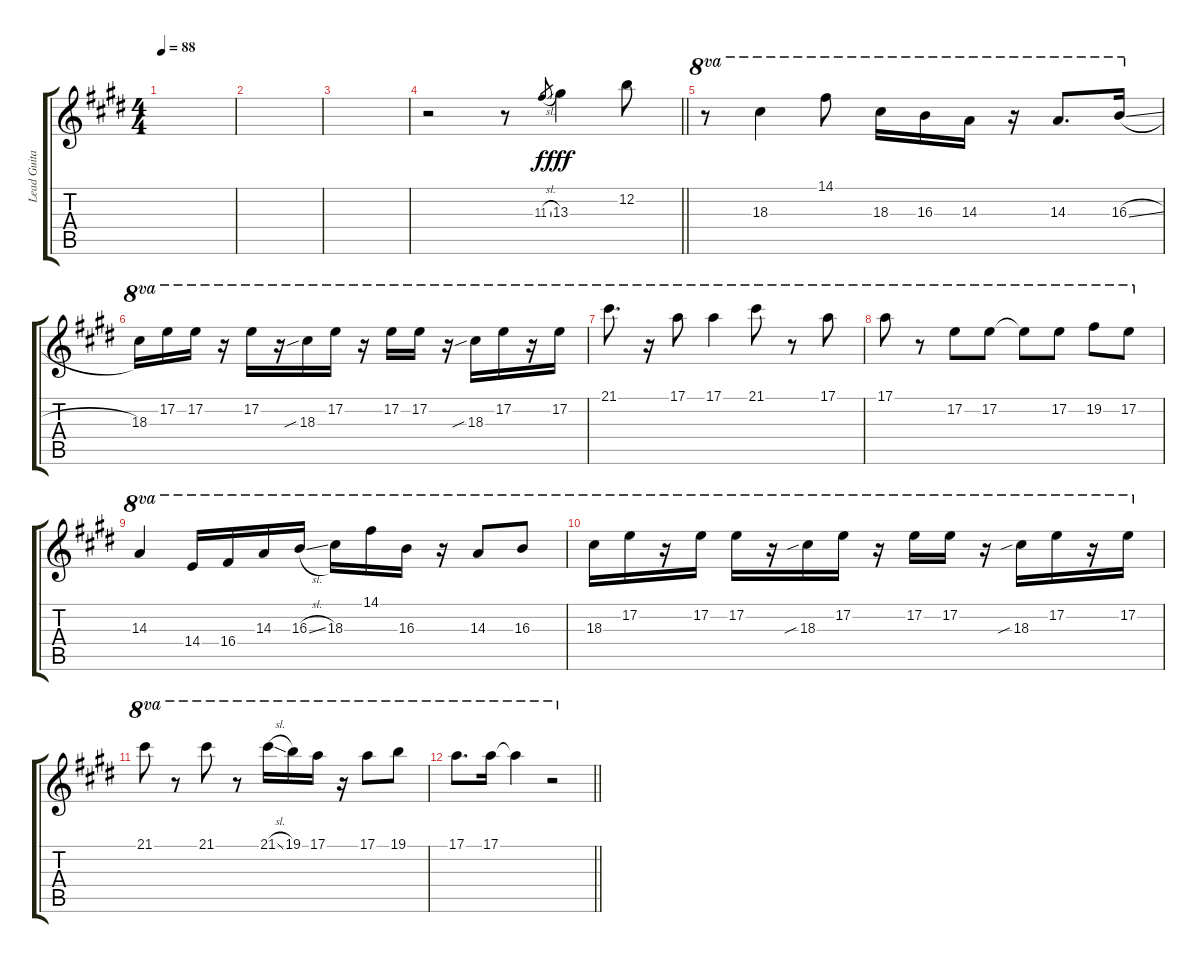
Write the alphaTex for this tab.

\track ("Lead Guitar" "Lead Guita") {instrument electricguitarmuted}
\staff {score tabs}
\tuning (E4 B3 G3 D3 A2 E2) {hide}
\ts (4 4)
\tempo 88
\clef g2
\ks e
|
|
|
\barLineRight lightlight
r.2 r.8 11.3{sl}.8{gr} 13.3.4{dy fff} 12.2.8 |
r.8{ot 8va} 18.3.4{ot 8va} 14.1.8{ot 8va} 18.3.16{ot 8va} 16.3.16{ot 8va} 14.3.16{ot 8va} r.16{ot 8va} 14.3.8{d ot 8va} 16.3{sl}.16{ot 8va} |
18.3.16{ot 8va} 17.2.16{ot 8va} 17.2.16{ot 8va} r.16{ot 8va} 17.2.16{ot 8va} r.16{ot 8va} 18.3{sib}.16{ot 8va} 17.2.16{ot 8va} r.16{ot 8va} 17.2.16{ot 8va} 17.2.16{ot 8va} r.16{ot 8va} 18.3{sib}.16{ot 8va} 17.2.16{ot 8va} r.16{ot 8va} 17.2.16{ot 8va} |
21.1.8{d ot 8va} r.16{ot 8va} 17.1.8{ot 8va} 17.1.4{ot 8va} 21.1.8{ot 8va} r.8{ot 8va} 17.1.8{ot 8va} |
17.1.8{ot 8va} r.8{ot 8va} 17.2.8{ot 8va} 17.2.8{ot 8va} 17.2{t}.8{ot 8va} 17.2.8{ot 8va} 19.2.8{ot 8va} 17.2.8{ot 8va} |
14.3.4{ot 8va} 14.4.16{ot 8va} 16.4.16{ot 8va} 14.3.16{ot 8va} 16.3{sl}.16{ot 8va} 18.3.16{ot 8va} 14.1.16{ot 8va} 16.3.16{ot 8va} r.16{ot 8va} 14.3.8{ot 8va} 16.3.8{ot 8va} |
18.3.16{ot 8va} 17.2.16{ot 8va} r.16{ot 8va} 17.2.16{ot 8va} 17.2.16{ot 8va} r.16{ot 8va} 18.3{sib}.16{ot 8va} 17.2.16{ot 8va} r.16{ot 8va} 17.2.16{ot 8va} 17.2.16{ot 8va} r.16{ot 8va} 18.3{sib}.16{ot 8va} 17.2.16{ot 8va} r.16{ot 8va} 17.2.16{ot 8va} |
21.1.8{ot 8va} r.8{ot 8va} 21.1.8{ot 8va} r.8{ot 8va} 21.1{sl}.16{ot 8va} 19.1.16{ot 8va} 17.1.16{ot 8va} r.16{ot 8va} 17.1.8{ot 8va} 19.1.8{ot 8va} |
\barLineRight lightlight
17.1.8{d ot 8va} 17.1.16{ot 8va} 17.1{t}.4{ot 8va} r.2{ot 8va}
